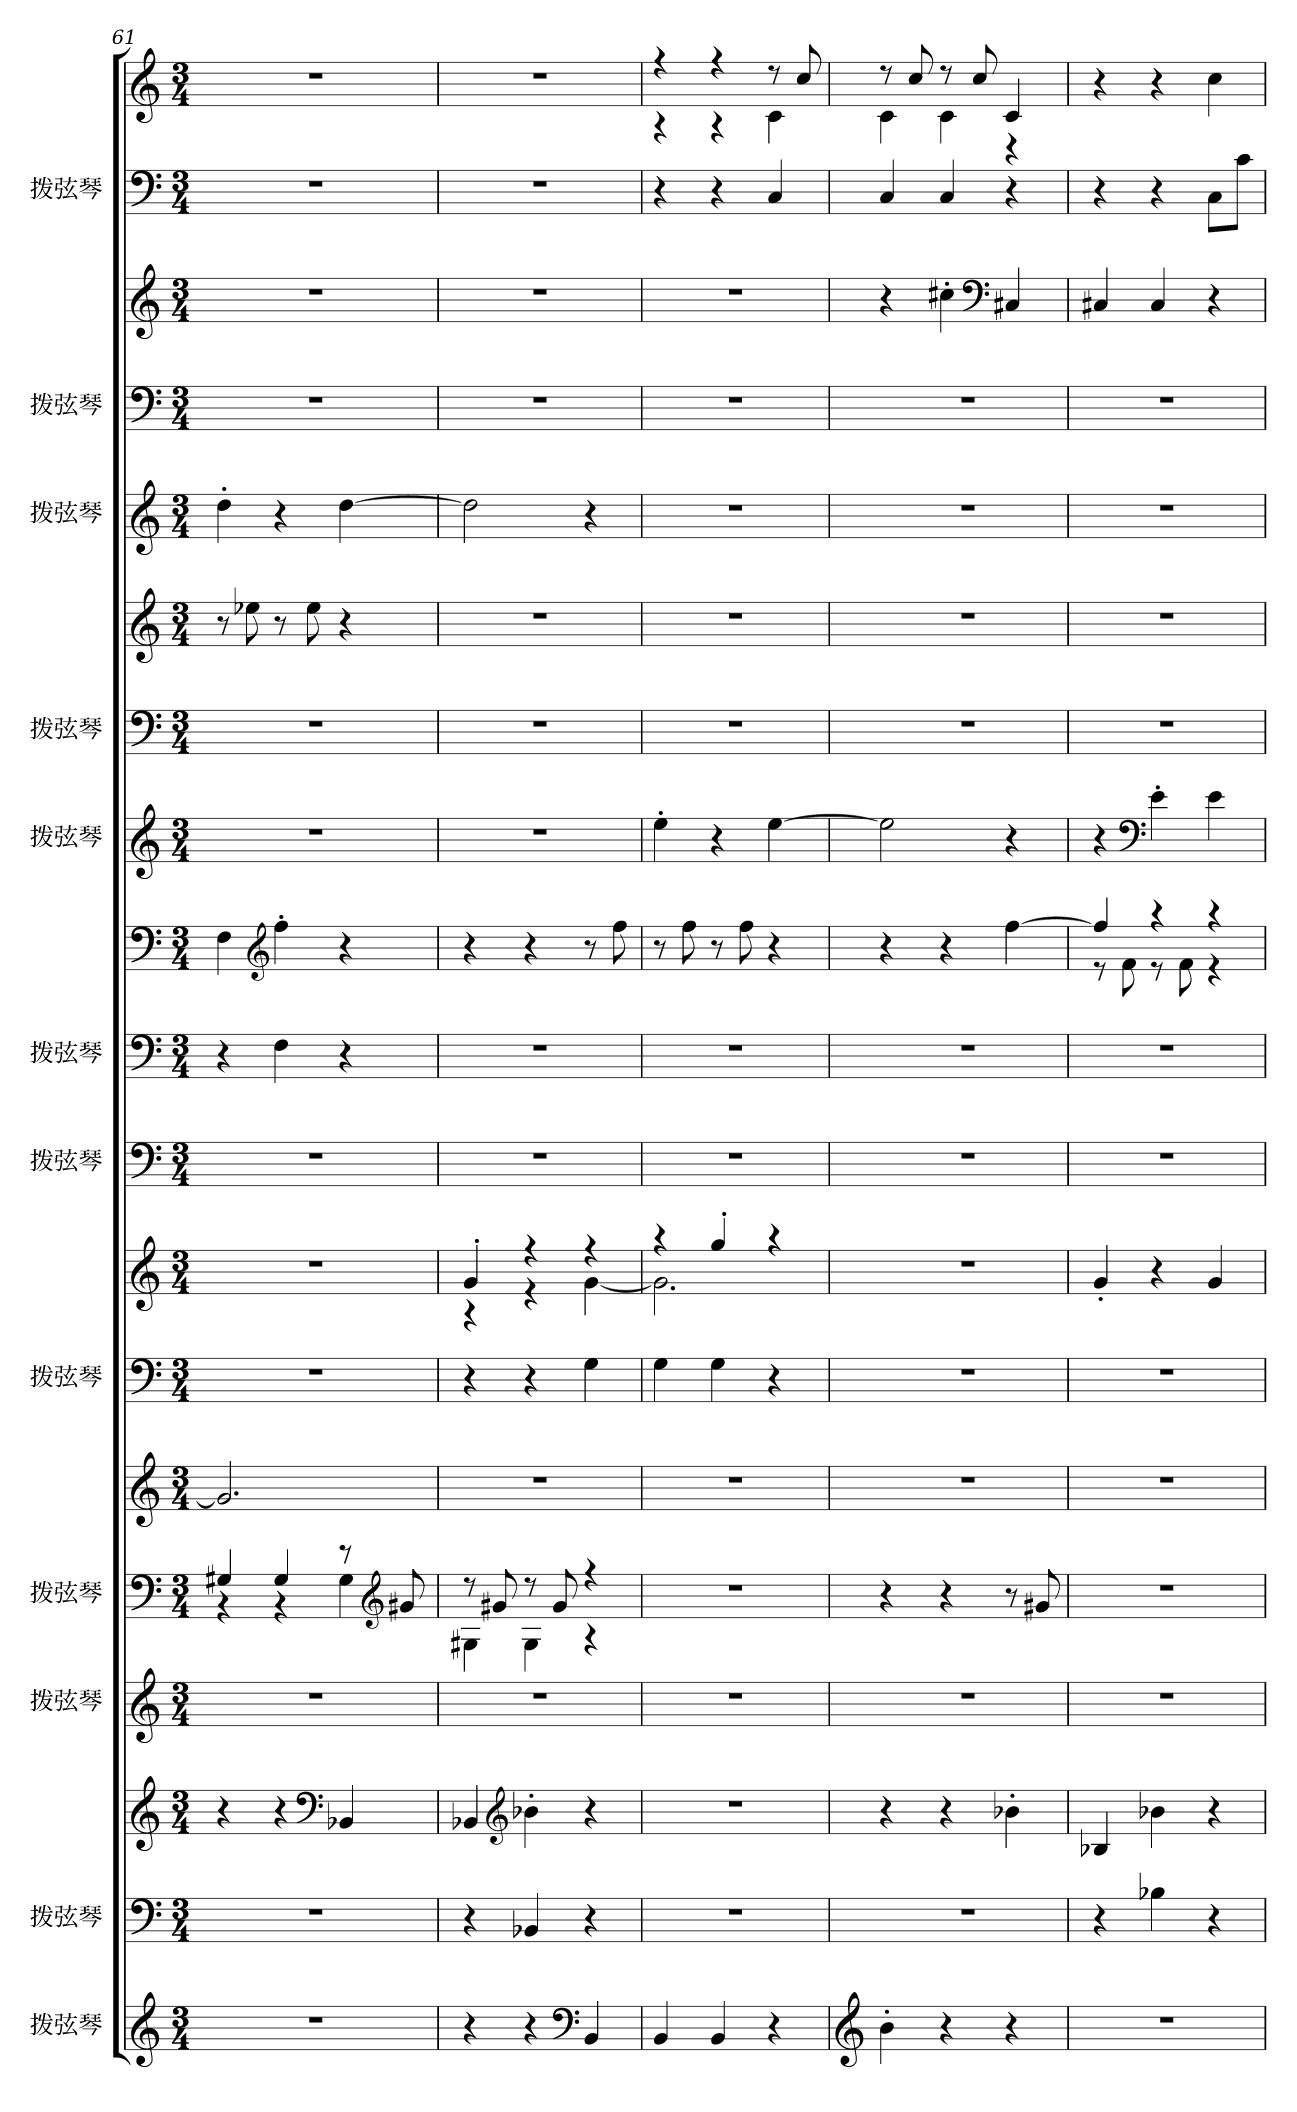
**kern	**kern	**kern	**kern	**kern	**kern	**kern	**kern	**kern	**kern	**kern	**kern	**kern	**kern	**kern	**kern	**kern	**kern	**kern
*part12	*part11	*part11	*part10	*part9	*part9	*part8	*part8	*part7	*part6	*part6	*part5	*part4	*part4	*part3	*part2	*part2	*part1	*part1
*staff19	*staff18	*staff17	*staff16	*staff15	*staff14	*staff13	*staff12	*staff11	*staff10	*staff9	*staff8	*staff7	*staff6	*staff5	*staff4	*staff3	*staff2	*staff1
*I"拨弦琴	*I"拨弦琴	*	*I"拨弦琴	*I"拨弦琴	*	*I"拨弦琴	*	*I"拨弦琴	*I"拨弦琴	*	*I"拨弦琴	*I"拨弦琴	*	*I"拨弦琴	*I"拨弦琴	*	*I"拨弦琴	*
*clefG2	*clefF4	*clefG2	*clefG2	*clefF4	*clefG2	*clefF4	*clefG2	*clefF4	*clefF4	*clefF4	*clefG2	*clefF4	*clefG2	*clefG2	*clefF4	*clefG2	*clefF4	*clefG2
*k[]	*k[]	*k[]	*k[]	*k[]	*k[]	*k[]	*k[]	*k[]	*k[]	*k[]	*k[]	*k[]	*k[]	*k[]	*k[]	*k[]	*k[]	*k[]
*M3/4	*M3/4	*M3/4	*M3/4	*M3/4	*M3/4	*M3/4	*M3/4	*M3/4	*M3/4	*M3/4	*M3/4	*M3/4	*M3/4	*M3/4	*M3/4	*M3/4	*M3/4	*M3/4
=61	=61	=61	=61	=61	=61	=61	=61	=61	=61	=61	=61	=61	=61	=61	=61	=61	=61	=61
*	*	*	*	*^	*	*	*	*	*	*	*	*	*	*	*	*	*	*
2.r	2.r	4r	2.r	4G#X/	4r	2.g#/]	2.r	2.r	2.r	4r	4F\	2.r	2.r	8r	4dd'\	2.r	2.r	2.r	2.r
.	.	.	.	.	.	.	.	.	.	.	.	.	.	8ee-X\	.	.	.	.	.
*	*	*	*	*	*	*	*	*	*	*	*clefG2	*	*	*	*	*	*	*	*
.	.	4r	.	4G#/	4r	.	.	.	.	4F\	4ff'\	.	.	8r	4r	.	.	.	.
.	.	.	.	.	.	.	.	.	.	.	.	.	.	8ee-\	.	.	.	.	.
*	*	*clefF4	*	*	*	*	*	*	*	*	*	*	*	*	*	*	*	*	*
.	.	4BB-X/	.	8r	4G#\	.	.	.	.	4r	4r	.	.	4r	[4dd\	.	.	.	.
*	*	*	*	*clefG2	*	*	*	*	*	*	*	*	*	*	*	*	*	*	*
.	.	.	.	8g#X/	.	.	.	.	.	.	.	.	.	.	.	.	.	.	.
=62	=62	=62	=62	=62	=62	=62	=62	=62	=62	=62	=62	=62	=62	=62	=62	=62	=62	=62	=62
*	*	*	*	*	*	*	*	*^	*	*	*	*	*	*	*	*	*	*	*
4r	4r	4BB-X/	2.r	8r	4G#X\	2.r	4r	4g'/	4r	2.r	2.r	4r	2.r	2.r	2.r	2dd\]	2.r	2.r	2.r	2.r
.	.	.	.	8g#X/	.	.	.	.	.	.	.	.	.	.	.	.	.	.	.	.
*	*	*clefG2	*	*	*	*	*	*	*	*	*	*	*	*	*	*	*	*	*	*
4r	4BB-X/	4b-X'\	.	8r	4G#\	.	4r	4r	4r	.	.	4r	.	.	.	.	.	.	.	.
.	.	.	.	8g#/	.	.	.	.	.	.	.	.	.	.	.	.	.	.	.	.
*clefF4	*	*	*	*	*	*	*	*	*	*	*	*	*	*	*	*	*	*	*	*
4BB/	4r	4r	.	4r	4r	.	4G\	4r	[4g\	.	.	8r	.	.	.	4r	.	.	.	.
.	.	.	.	.	.	.	.	.	.	.	.	8ff\	.	.	.	.	.	.	.	.
*	*	*	*	*v	*v	*	*	*	*	*	*	*	*	*	*	*	*	*	*	*
!!LO:PB:g=z
=63	=63	=63	=63	=63	=63	=63	=63	=63	=63	=63	=63	=63	=63	=63	=63	=63	=63	=63	=63
*	*	*	*	*	*	*	*	*	*	*	*	*	*	*	*	*	*	*	*^
4BB/	2.r	2.r	2.r	2.r	2.r	4G\	4r	2.g\]	2.r	2.r	8r	4ee'\	2.r	2.r	2.r	2.r	2.r	4r	4r	4r
.	.	.	.	.	.	.	.	.	.	.	8ff\	.	.	.	.	.	.	.	.	.
4BB/	.	.	.	.	.	4G\	4gg'/	.	.	.	8r	4r	.	.	.	.	.	4r	4r	4r
.	.	.	.	.	.	.	.	.	.	.	8ff\	.	.	.	.	.	.	.	.	.
4r	.	.	.	.	.	4r	4r	.	.	.	4r	[4ee\	.	.	.	.	.	4C/	8r	4c\
.	.	.	.	.	.	.	.	.	.	.	.	.	.	.	.	.	.	.	8cc/	.
*	*	*	*	*	*	*	*v	*v	*	*	*	*	*	*	*	*	*	*	*	*
=64	=64	=64	=64	=64	=64	=64	=64	=64	=64	=64	=64	=64	=64	=64	=64	=64	=64	=64	=64
*clefG2	*	*	*	*	*	*	*	*	*	*	*	*	*	*	*	*	*	*	*
4b'\	2.r	4r	2.r	4r	2.r	2.r	2.r	2.r	2.r	4r	2ee\]	2.r	2.r	2.r	2.r	4r	4C/	8r	4c\
.	.	.	.	.	.	.	.	.	.	.	.	.	.	.	.	.	.	8cc/	.
4r	.	4r	.	4r	.	.	.	.	.	4r	.	.	.	.	.	4cc#X'\	4C/	8r	4c\
.	.	.	.	.	.	.	.	.	.	.	.	.	.	.	.	.	.	8cc/	.
*	*	*	*	*	*	*	*	*	*	*	*	*	*	*	*	*clefF4	*	*	*
4r	.	4b-X'\	.	8r	.	.	.	.	.	[4ff\	4r	.	.	.	.	4C#X/	4r	4c/	4r
.	.	.	.	8g#X/	.	.	.	.	.	.	.	.	.	.	.	.	.	.	.
*	*	*	*	*	*	*	*	*	*	*	*	*	*	*	*	*	*	*v	*v
=65	=65	=65	=65	=65	=65	=65	=65	=65	=65	=65	=65	=65	=65	=65	=65	=65	=65	=65
*	*	*	*	*	*	*	*	*	*	*^	*	*	*	*	*	*	*	*
2.r	4r	4B-X/	2.r	2.r	2.r	2.r	4g'/	2.r	2.r	4ff/]	8r	4r	2.r	2.r	2.r	2.r	4C#X/	4r	4r
.	.	.	.	.	.	.	.	.	.	.	8f\	.	.	.	.	.	.	.	.
*	*	*	*	*	*	*	*	*	*	*	*	*clefF4	*	*	*	*	*	*	*
.	4B-X\	4b-X\	.	.	.	.	4r	.	.	4r	8r	4e'\	.	.	.	.	4C#/	4r	4r
.	.	.	.	.	.	.	.	.	.	.	8f\	.	.	.	.	.	.	.	.
.	4r	4r	.	.	.	.	4g/	.	.	4r	4r	4e\	.	.	.	.	4r	8C\L	4cc\
.	.	.	.	.	.	.	.	.	.	.	.	.	.	.	.	.	.	8c\J	.
*	*	*	*	*	*	*	*	*	*	*v	*v	*	*	*	*	*	*	*	*
=	=	=	=	=	=	=	=	=	=	=	=	=	=	=	=	=	=	=
*-	*-	*-	*-	*-	*-	*-	*-	*-	*-	*-	*-	*-	*-	*-	*-	*-	*-	*-
